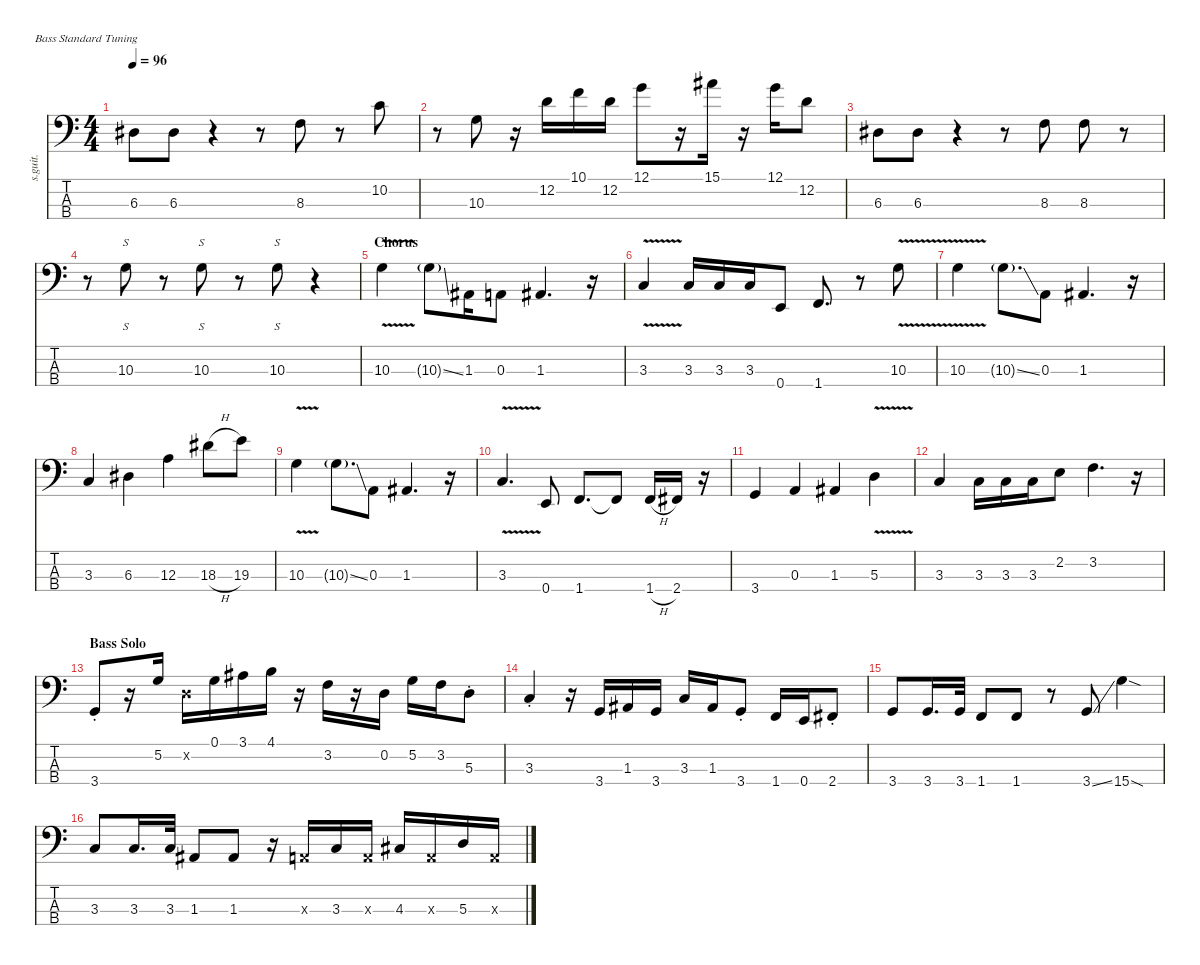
\defaultSystemsLayout 4
\hideDynamics
\bracketExtendMode nobrackets
\track ("Flea" "s.guit.") {instrument electricbassfinger}
\staff {score tabs}
\tuning (G2 D2 A1 E1)
\ts (4 4)
\tempo 96
\clef f4
\ks c
6.3{acc #}.8{dy f} 6.3{acc #}.8 r.4 r.8 8.3.8 r.8 10.2.8 |
r.8 10.3.8 r.16 12.2.16 10.1.16 12.2.16 12.1.8 r.16 15.1{acc #}.16 r.16 12.1.16 12.2.8 |
6.3{acc #}.8 6.3{acc #}.8 r.4 r.8 8.3.8 8.3.8 r.8 |
r.8 10.3.8{s} r.8 10.3.8{s} r.8 10.3.8{s} r.4 |
\section ("" "Chorus")
10.3{v}.4 10.3{ss g}.8{dy mp} 1.3{acc #}.16{dy f} 0.3.8 1.3{acc #}.4{d} r.16 |
3.3{v}.4 3.3.16 3.3.16 3.3.16 0.4.8 1.4.8{d} r.8 10.3{v}.8 |
10.3{v}.4 10.3{ss g}.8{d dy mp} 0.3.8{dy f} 1.3{acc #}.4{d} r.16 |
3.3.4 6.3{acc #}.4 12.3.4 18.3{h acc #}.8 19.3.8 |
10.3{v}.4 10.3{ss g}.8{d dy mp} 0.3.8{dy f} 1.3{acc #}.4{d} r.16 |
3.3{v}.4{d} 0.4.8 1.4.8{d} 1.4{t}.8 1.4{h}.16 2.4{acc #}.16 r.16 |
3.4.4 0.3.4 1.3{acc #}.4 5.3{v}.4 |
3.3.4 3.3.16 3.3.16 3.3.16 2.2.8 3.2.4{d} r.16 |
\section ("" "Bass Solo")
3.4{st}.8 r.16 5.2.16 0.2{x}.16 0.1.16 3.1{acc #}.16 4.1.16 r.16 3.2.16 r.16 0.2.16 5.2.16 3.2.16 5.3{st}.8 |
3.3{st}.4 r.16 3.4.16 1.3{acc #}.16 3.4.16 3.3.16 1.3{acc #}.16 3.4{st}.8 1.4.16 0.4.16 2.4{st acc #}.8 |
3.4.8 3.4.16{d} 3.4.32 1.4.8 1.4.8 r.8 3.4{ss}.8 15.4{sod}.4 |
3.3.8{dy mf} 3.3.16{d} 3.3.32 1.3{acc #}.8 1.3{acc #}.8 r.16 0.3{x}.16 3.3.16 0.3{x}.16 4.3{acc #}.16 0.3{x}.16 5.3.16 0.3{x}.16
